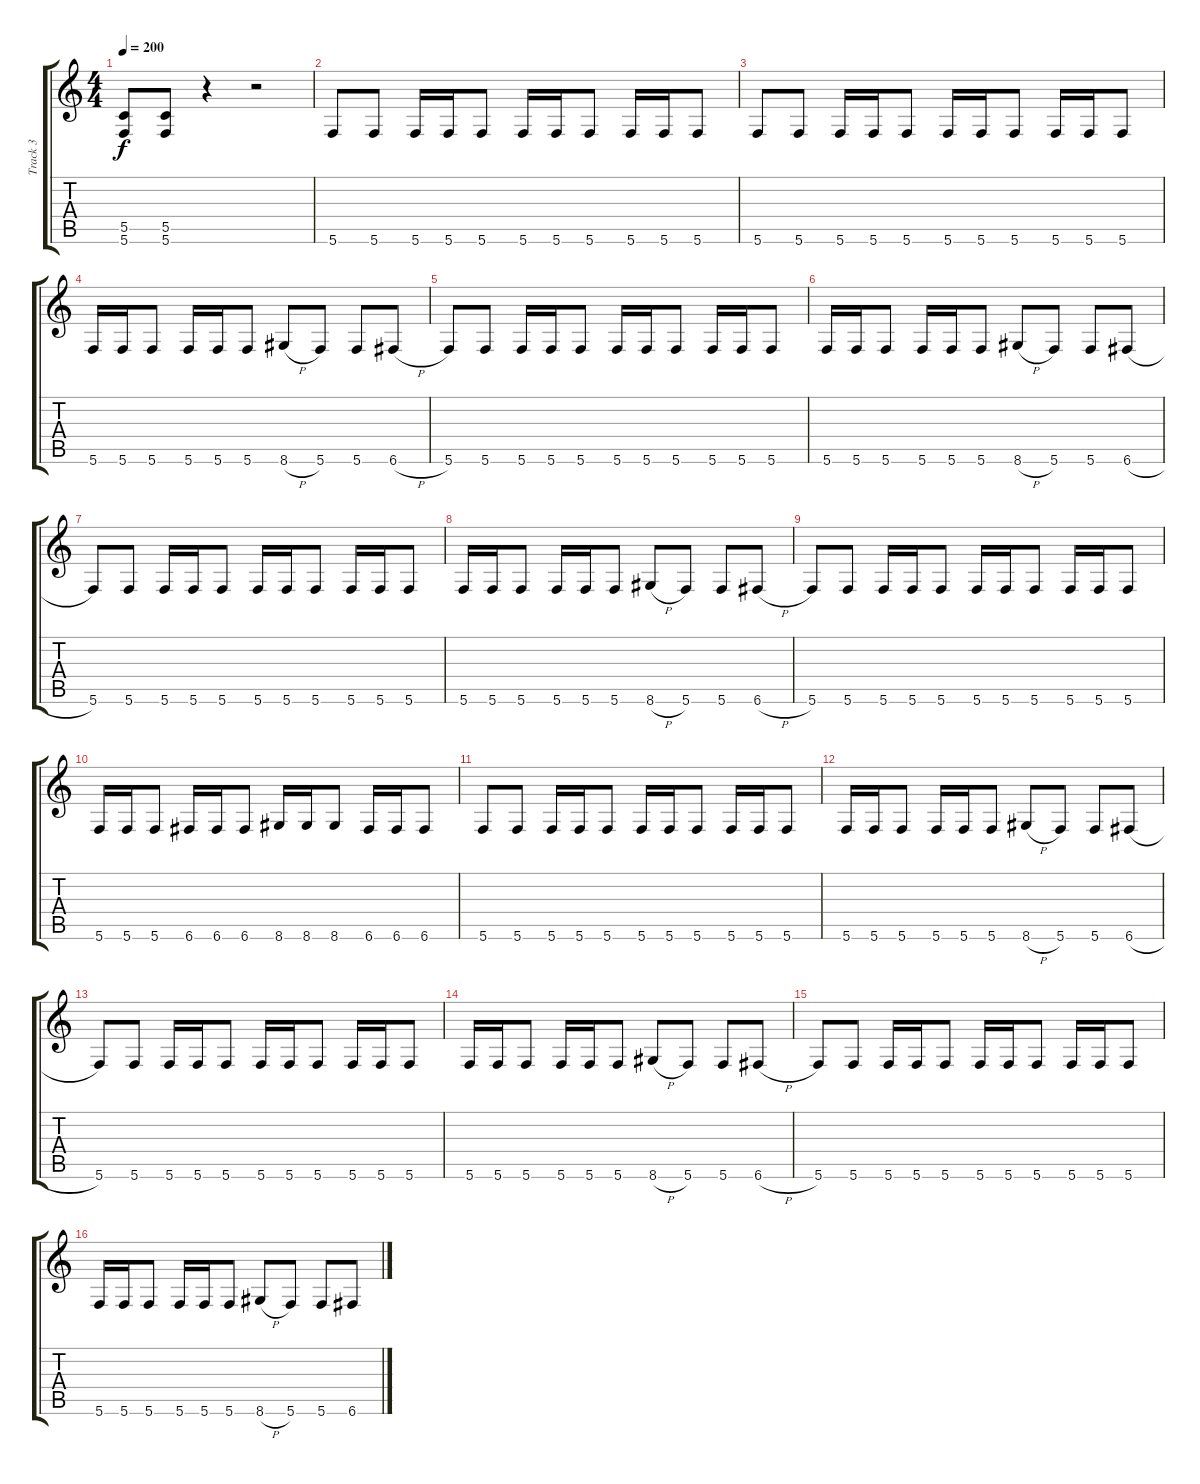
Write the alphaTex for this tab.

\track ("Track 3" "Track 3") {instrument distortionguitar}
\staff {score tabs}
\tuning (D4 A3 F3 C3 G2 C2) {hide}
\ts (4 4)
\tempo 200
\clef g2
\ks c
(5.5 5.6).8{dy f} (5.5 5.6).8 r.4 r.2 |
5.6.8 5.6.8 5.6.16 5.6.16 5.6.8 5.6.16 5.6.16 5.6.8 5.6.16 5.6.16 5.6.8 |
5.6.8 5.6.8 5.6.16 5.6.16 5.6.8 5.6.16 5.6.16 5.6.8 5.6.16 5.6.16 5.6.8 |
5.6.16 5.6.16 5.6.8 5.6.16 5.6.16 5.6.8 8.6{h}.8 5.6.8 5.6.8 6.6{h}.8 |
5.6.8 5.6.8 5.6.16 5.6.16 5.6.8 5.6.16 5.6.16 5.6.8 5.6.16 5.6.16 5.6.8 |
5.6.16 5.6.16 5.6.8 5.6.16 5.6.16 5.6.8 8.6{h}.8 5.6.8 5.6.8 6.6{h}.8 |
5.6.8 5.6.8 5.6.16 5.6.16 5.6.8 5.6.16 5.6.16 5.6.8 5.6.16 5.6.16 5.6.8 |
5.6.16 5.6.16 5.6.8 5.6.16 5.6.16 5.6.8 8.6{h}.8 5.6.8 5.6.8 6.6{h}.8 |
5.6.8 5.6.8 5.6.16 5.6.16 5.6.8 5.6.16 5.6.16 5.6.8 5.6.16 5.6.16 5.6.8 |
5.6.16 5.6.16 5.6.8 6.6.16 6.6.16 6.6.8 8.6.16 8.6.16 8.6.8 6.6.16 6.6.16 6.6.8 |
5.6.8 5.6.8 5.6.16 5.6.16 5.6.8 5.6.16 5.6.16 5.6.8 5.6.16 5.6.16 5.6.8 |
5.6.16 5.6.16 5.6.8 5.6.16 5.6.16 5.6.8 8.6{h}.8 5.6.8 5.6.8 6.6{h}.8 |
5.6.8 5.6.8 5.6.16 5.6.16 5.6.8 5.6.16 5.6.16 5.6.8 5.6.16 5.6.16 5.6.8 |
5.6.16 5.6.16 5.6.8 5.6.16 5.6.16 5.6.8 8.6{h}.8 5.6.8 5.6.8 6.6{h}.8 |
5.6.8 5.6.8 5.6.16 5.6.16 5.6.8 5.6.16 5.6.16 5.6.8 5.6.16 5.6.16 5.6.8 |
5.6.16 5.6.16 5.6.8 5.6.16 5.6.16 5.6.8 8.6{h}.8 5.6.8 5.6.8 6.6{h}.8
